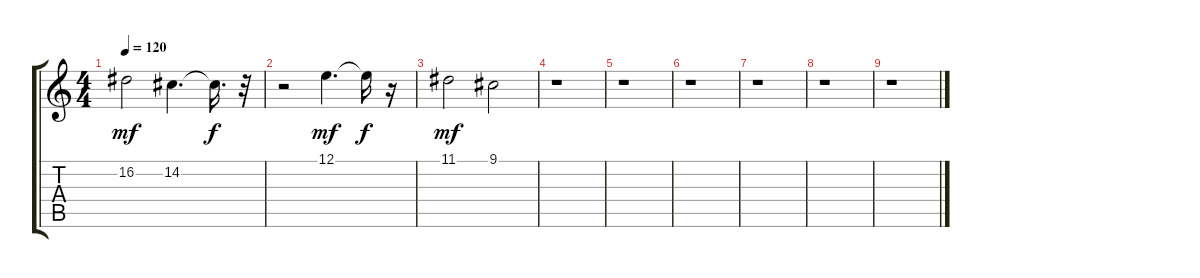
\track "" {instrument shakuhachi}
\staff {score tabs}
\tuning (E4 B3 G3 D3 A2 E2) {hide}
\ts (4 4)
\tempo 120
\clef g2
\ks c
16.2.2{dy mf} 14.2.4{d} 14.2{t}.16{d dy f} r.32 |
r.2 12.1.4{d dy mf} 12.1{t}.16{dy f} r.16 |
11.1.2{dy mf} 9.1.2 |
r.1 |
r.1 |
r.1 |
r.1 |
r.1 |
r.1
